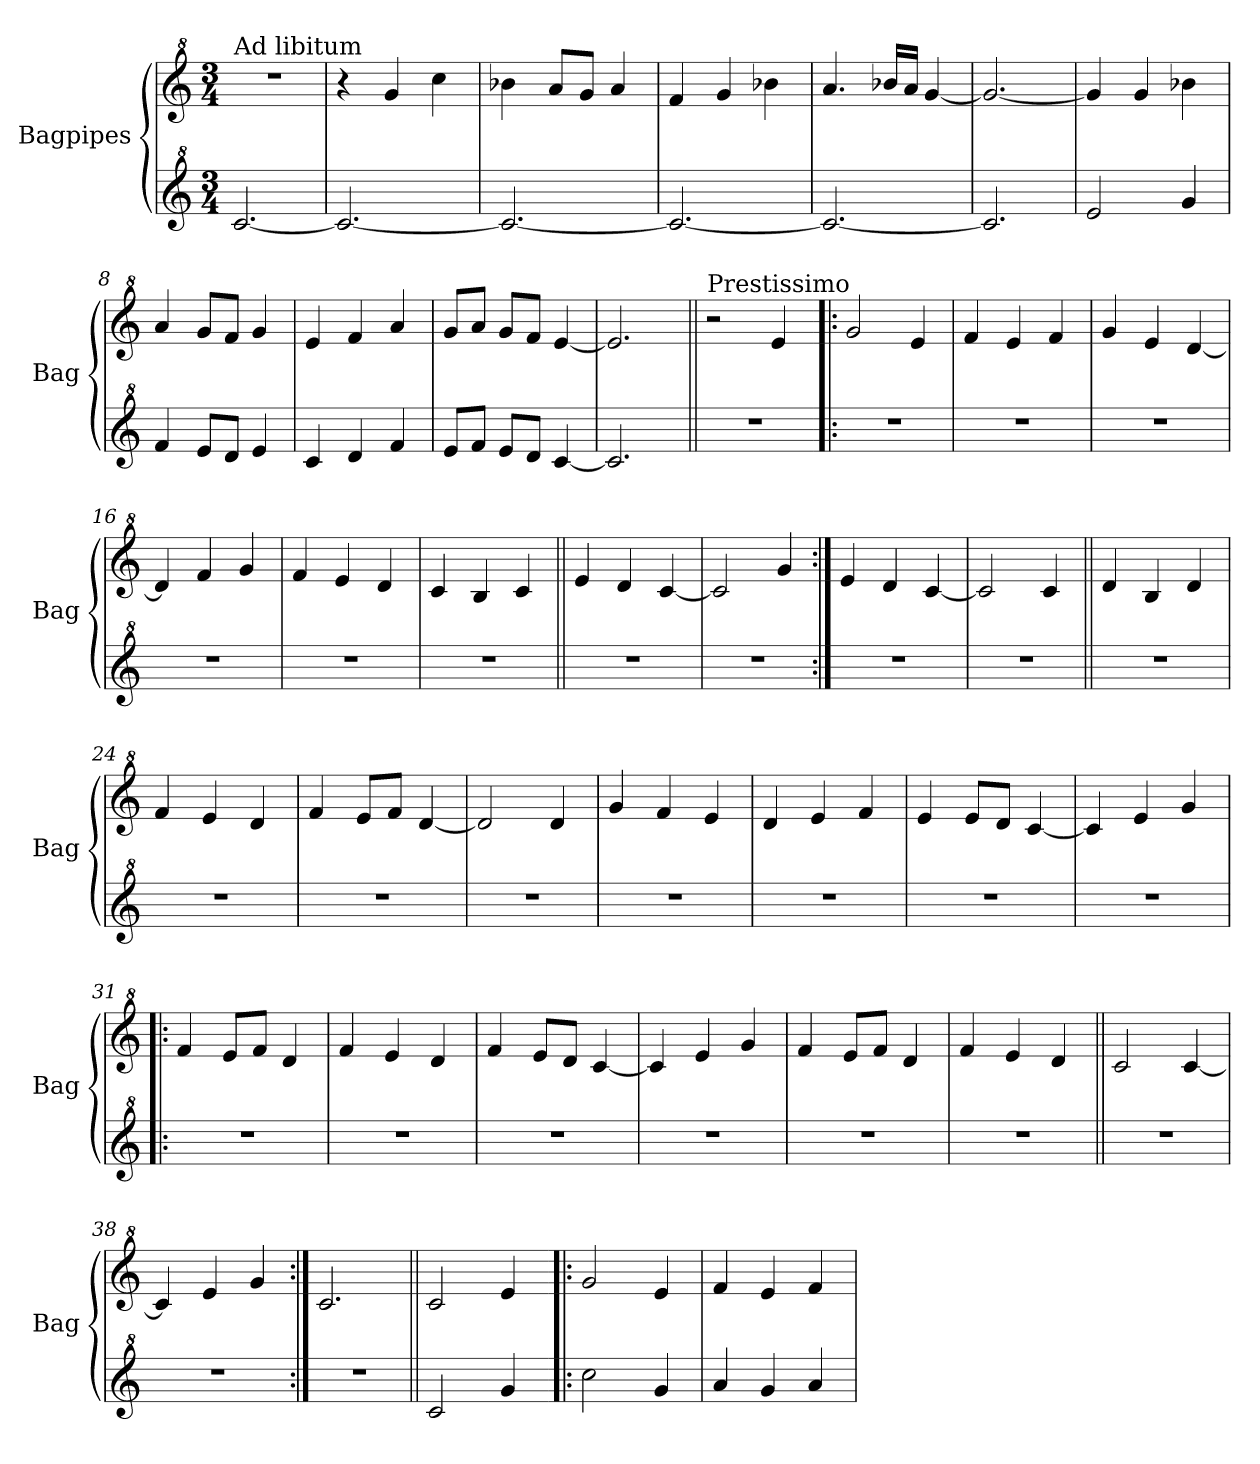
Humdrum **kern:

**kern	**kern
*part2	*part1
*staff2	*staff1
*I"Bagpipes	*I"Bagpipes
*I'Bag	*I'Bag
*clefG^2	*clefG^2
*k[]	*k[]
*C:	*C:
*M3/4	*M3/4
=1	=1
!	!LO:TX:a:t=Ad libitum
[2.cc/	2.r
=2	=2
2.cc/_	4r
.	4gg/
.	4ccc\
=3	=3
2.cc/_	4bb-X\
.	8aa/L
.	8gg/J
.	4aa/
=4	=4
2.cc/_	4ff/
.	4gg/
.	4bb-X\
=5	=5
2.cc/_	4.aa/
.	16bb-X/LL
.	16aa/JJ
.	[4gg/
=6	=6
2.cc/]	2.gg/_
=7	=7
2ee/	4gg/]
.	4gg/
4gg/	4bb-X\
=8	=8
4ff/	4aa/
8ee/L	8gg/L
8dd/J	8ff/J
4ee/	4gg/
=9	=9
4cc/	4ee/
4dd/	4ff/
4ff/	4aa/
=10	=10
8ee/L	8gg/L
8ff/J	8aa/J
8ee/L	8gg/L
8dd/J	8ff/J
[4cc/	[4ee/
!!LO:LB:g=z
=11	=11
2.cc/]	2.ee/]
=12||	=12||
!	!LO:TX:a:t=Prestissimo
2.r	2r
.	4ee/
=13!|:	=13!|:
2.r	2gg/
.	4ee/
=14	=14
2.r	4ff/
.	4ee/
.	4ff/
=15	=15
2.r	4gg/
.	4ee/
.	[4dd/
=16	=16
2.r	4dd/]
.	4ff/
.	4gg/
=17	=17
2.r	4ff/
.	4ee/
.	4dd/
=18	=18
2.r	4cc/
.	4b/
.	4cc/
=19||	=19||
2.r	4ee/
.	4dd/
.	[4cc/
=20	=20
2.r	2cc/]
.	4gg/
=21:|!	=21:|!
2.r	4ee/
.	4dd/
.	[4cc/
=22	=22
2.r	2cc/]
.	4cc/
!!LO:LB:g=z
=23||	=23||
2.r	4dd/
.	4b/
.	4dd/
=24	=24
2.r	4ff/
.	4ee/
.	4dd/
=25	=25
2.r	4ff/
.	8ee/L
.	8ff/J
.	[4dd/
=26	=26
2.r	2dd/]
.	4dd/
=27	=27
2.r	4gg/
.	4ff/
.	4ee/
=28	=28
2.r	4dd/
.	4ee/
.	4ff/
=29	=29
2.r	4ee/
.	8ee/L
.	8dd/J
.	[4cc/
=30	=30
2.r	4cc/]
.	4ee/
.	4gg/
=31!|:	=31!|:
2.r	4ff/
.	8ee/L
.	8ff/J
.	4dd/
=32	=32
2.r	4ff/
.	4ee/
.	4dd/
=33	=33
2.r	4ff/
.	8ee/L
.	8dd/J
.	[4cc/
!!LO:LB:g=z
=34	=34
2.r	4cc/]
.	4ee/
.	4gg/
=35	=35
2.r	4ff/
.	8ee/L
.	8ff/J
.	4dd/
=36	=36
2.r	4ff/
.	4ee/
.	4dd/
=37||	=37||
2.r	2cc/
.	[4cc/
=38	=38
2.r	4cc/]
.	4ee/
.	4gg/
=39:|!	=39:|!
2.r	2.cc/
=40||	=40||
2cc/	2cc/
4gg/	4ee/
=41!|:	=41!|:
2ccc\	2gg/
4gg/	4ee/
=42	=42
4aa/	4ff/
4gg/	4ee/
4aa/	4ff/
=	=
*-	*-
